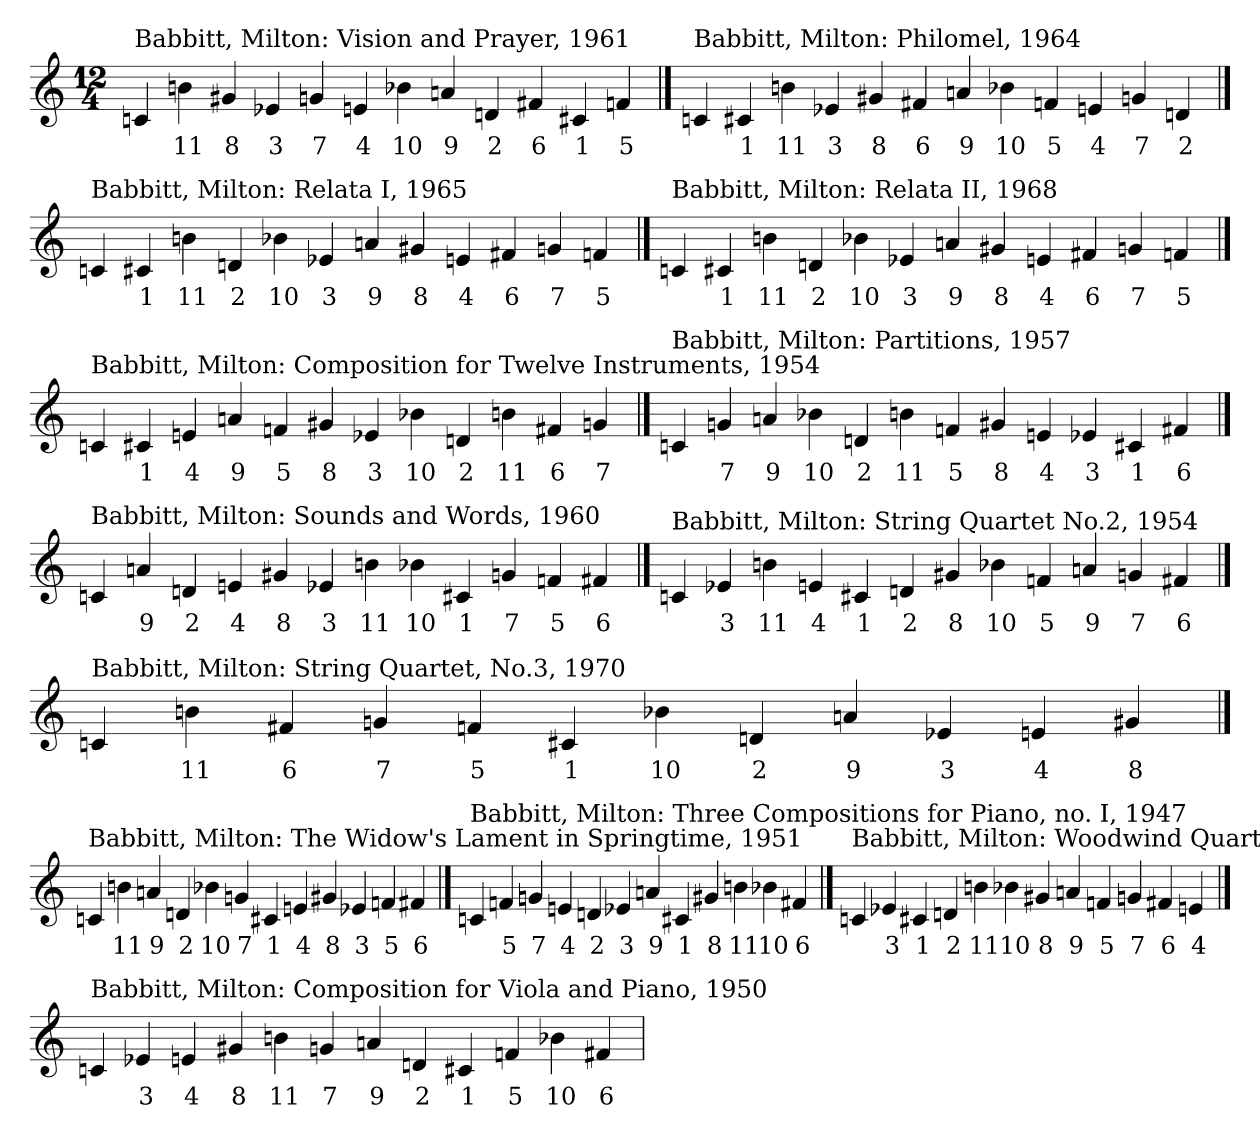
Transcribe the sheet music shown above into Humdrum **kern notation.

**kern	**text
*part1	*part1
*staff1	*staff1
!!LO:LB:g=z
*M12/4	*
==14	==14
!LO:TX:t=Babbitt, Milton&colon; Vision and Prayer, 1961	!
4cn	.
4bn	11
4g#X	8
4e-X	3
4gn	7
4en	4
4b-X	10
4an	9
4dn	2
4f#X	6
4c#X	1
4fn	5
!!LO:LB:g=z
==15	==15
!LO:TX:t=Babbitt, Milton&colon; Philomel, 1964	!
4cn	.
4c#X	1
4bn	11
4e-X	3
4g#X	8
4f#X	6
4an	9
4b-X	10
4fn	5
4en	4
4gn	7
4dn	2
!!LO:LB:g=z
==16	==16
!LO:TX:t=Babbitt, Milton&colon; Relata I, 1965	!
4cn	.
4c#X	1
4bn	11
4dn	2
4b-X	10
4e-X	3
4an	9
4g#X	8
4en	4
4f#X	6
4gn	7
4fn	5
!!LO:LB:g=z
==17	==17
!LO:TX:t=Babbitt, Milton&colon; Relata II, 1968	!
4cn	.
4c#X	1
4bn	11
4dn	2
4b-X	10
4e-X	3
4an	9
4g#X	8
4en	4
4f#X	6
4gn	7
4fn	5
!!LO:LB:g=z
==18	==18
!LO:TX:t=Babbitt, Milton&colon; Composition for Twelve Instruments, 1954	!
4cn	.
4c#X	1
4en	4
4an	9
4fn	5
4g#X	8
4e-X	3
4b-X	10
4dn	2
4bn	11
4f#X	6
4gn	7
!!LO:LB:g=z
==19	==19
!LO:TX:t=Babbitt, Milton&colon; Partitions, 1957	!
4cn	.
4gn	7
4an	9
4b-X	10
4dn	2
4bn	11
4fn	5
4g#X	8
4en	4
4e-X	3
4c#X	1
4f#X	6
!!LO:LB:g=z
==20	==20
!LO:TX:t=Babbitt, Milton&colon; Sounds and Words, 1960	!
4cn	.
4an	9
4dn	2
4en	4
4g#X	8
4e-X	3
4bn	11
4b-X	10
4c#X	1
4gn	7
4fn	5
4f#X	6
!!LO:LB:g=z
==21	==21
!LO:TX:t=Babbitt, Milton&colon; String Quartet No.2, 1954	!
4cn	.
4e-X	3
4bn	11
4en	4
4c#X	1
4dn	2
4g#X	8
4b-X	10
4fn	5
4an	9
4gn	7
4f#X	6
!!LO:LB:g=z
==22	==22
!LO:TX:t=Babbitt, Milton&colon; String Quartet, No.3, 1970	!
4cn	.
4bn	11
4f#X	6
4gn	7
4fn	5
4c#X	1
4b-X	10
4dn	2
4an	9
4e-X	3
4en	4
4g#X	8
!!LO:LB:g=z
==23	==23
!LO:TX:t=Babbitt, Milton&colon; The Widow's Lament in Springtime, 1951	!
4cn	.
4bn	11
4an	9
4dn	2
4b-X	10
4gn	7
4c#X	1
4en	4
4g#X	8
4e-X	3
4fn	5
4f#X	6
!!LO:LB:g=z
==24	==24
!LO:TX:t=Babbitt, Milton&colon; Three Compositions for Piano, no. I, 1947	!
4cn	.
4fn	5
4gn	7
4en	4
4dn	2
4e-X	3
4an	9
4c#X	1
4g#X	8
4bn	11
4b-X	10
4f#X	6
!!LO:LB:g=z
==25	==25
!LO:TX:t=Babbitt, Milton&colon; Woodwind Quartet, 1953	!
4cn	.
4e-X	3
4c#X	1
4dn	2
4bn	11
4b-X	10
4g#X	8
4an	9
4fn	5
4gn	7
4f#X	6
4en	4
!!LO:LB:g=z
==26	==26
!LO:TX:t=Babbitt, Milton&colon; Composition for Viola and Piano, 1950	!
4cn	.
4e-X	3
4en	4
4g#X	8
4bn	11
4gn	7
4an	9
4dn	2
4c#X	1
4fn	5
4b-X	10
4f#X	6
=	=
*-	*-
